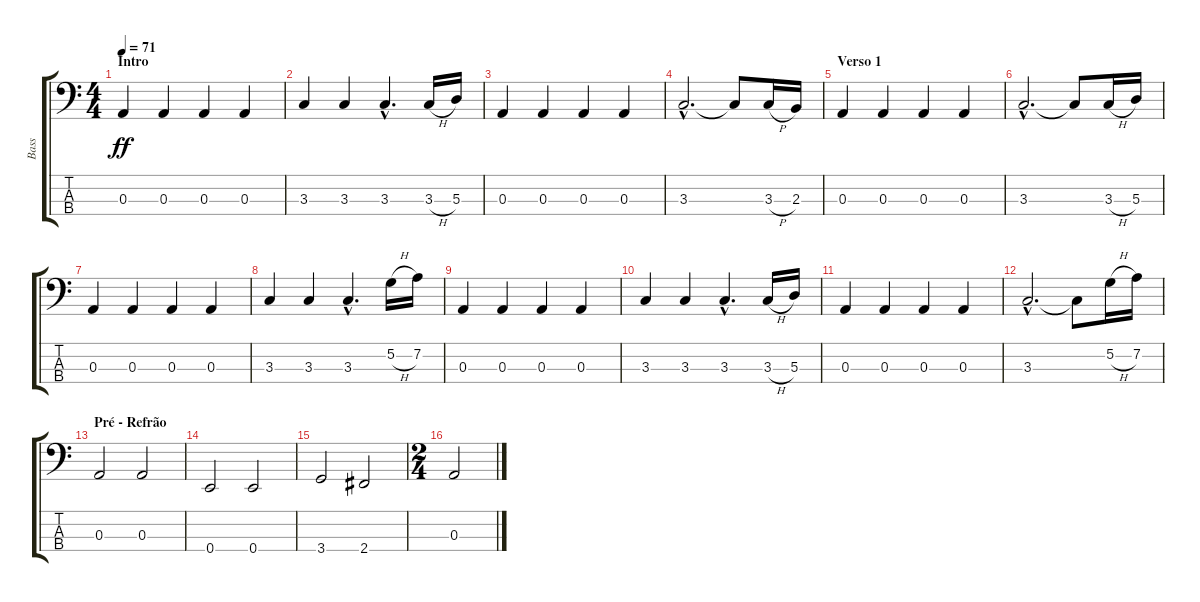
\track ("Bass" "Bass") {instrument synthbass2}
\staff {score tabs}
\tuning (G2 D2 A1 E1) {hide}
\ts (4 4)
\section ("" "Intro")
\tempo 71
\clef f4
\ks c
0.3.4{dy ff instrument synthbass2} 0.3.4 0.3.4 0.3.4 |
3.3.4 3.3.4 3.3{hac}.4{d} 3.3{h}.16 5.3.16 |
0.3.4 0.3.4 0.3.4 0.3.4 |
3.3{hac}.2{d} 3.3{t}.8 3.3{h}.16 2.3.16 |
\section ("" "Verso 1")
0.3.4 0.3.4 0.3.4 0.3.4 |
3.3{hac}.2{d} 3.3{t}.8 3.3{h}.16 5.3.16 |
0.3.4 0.3.4 0.3.4 0.3.4 |
3.3.4 3.3.4 3.3{hac}.4{d} 5.2{h}.16 7.2.16 |
0.3.4 0.3.4 0.3.4 0.3.4 |
3.3.4 3.3.4 3.3{hac}.4{d} 3.3{h}.16 5.3.16 |
0.3.4 0.3.4 0.3.4 0.3.4 |
3.3{hac}.2{d} 3.3{t}.8 5.2{h}.16 7.2.16 |
\section ("" "Pré - Refrão")
0.3.2 0.3.2 |
0.4.2 0.4.2 |
3.4.2 2.4.2 |
\ts (2 4)
0.3.2
